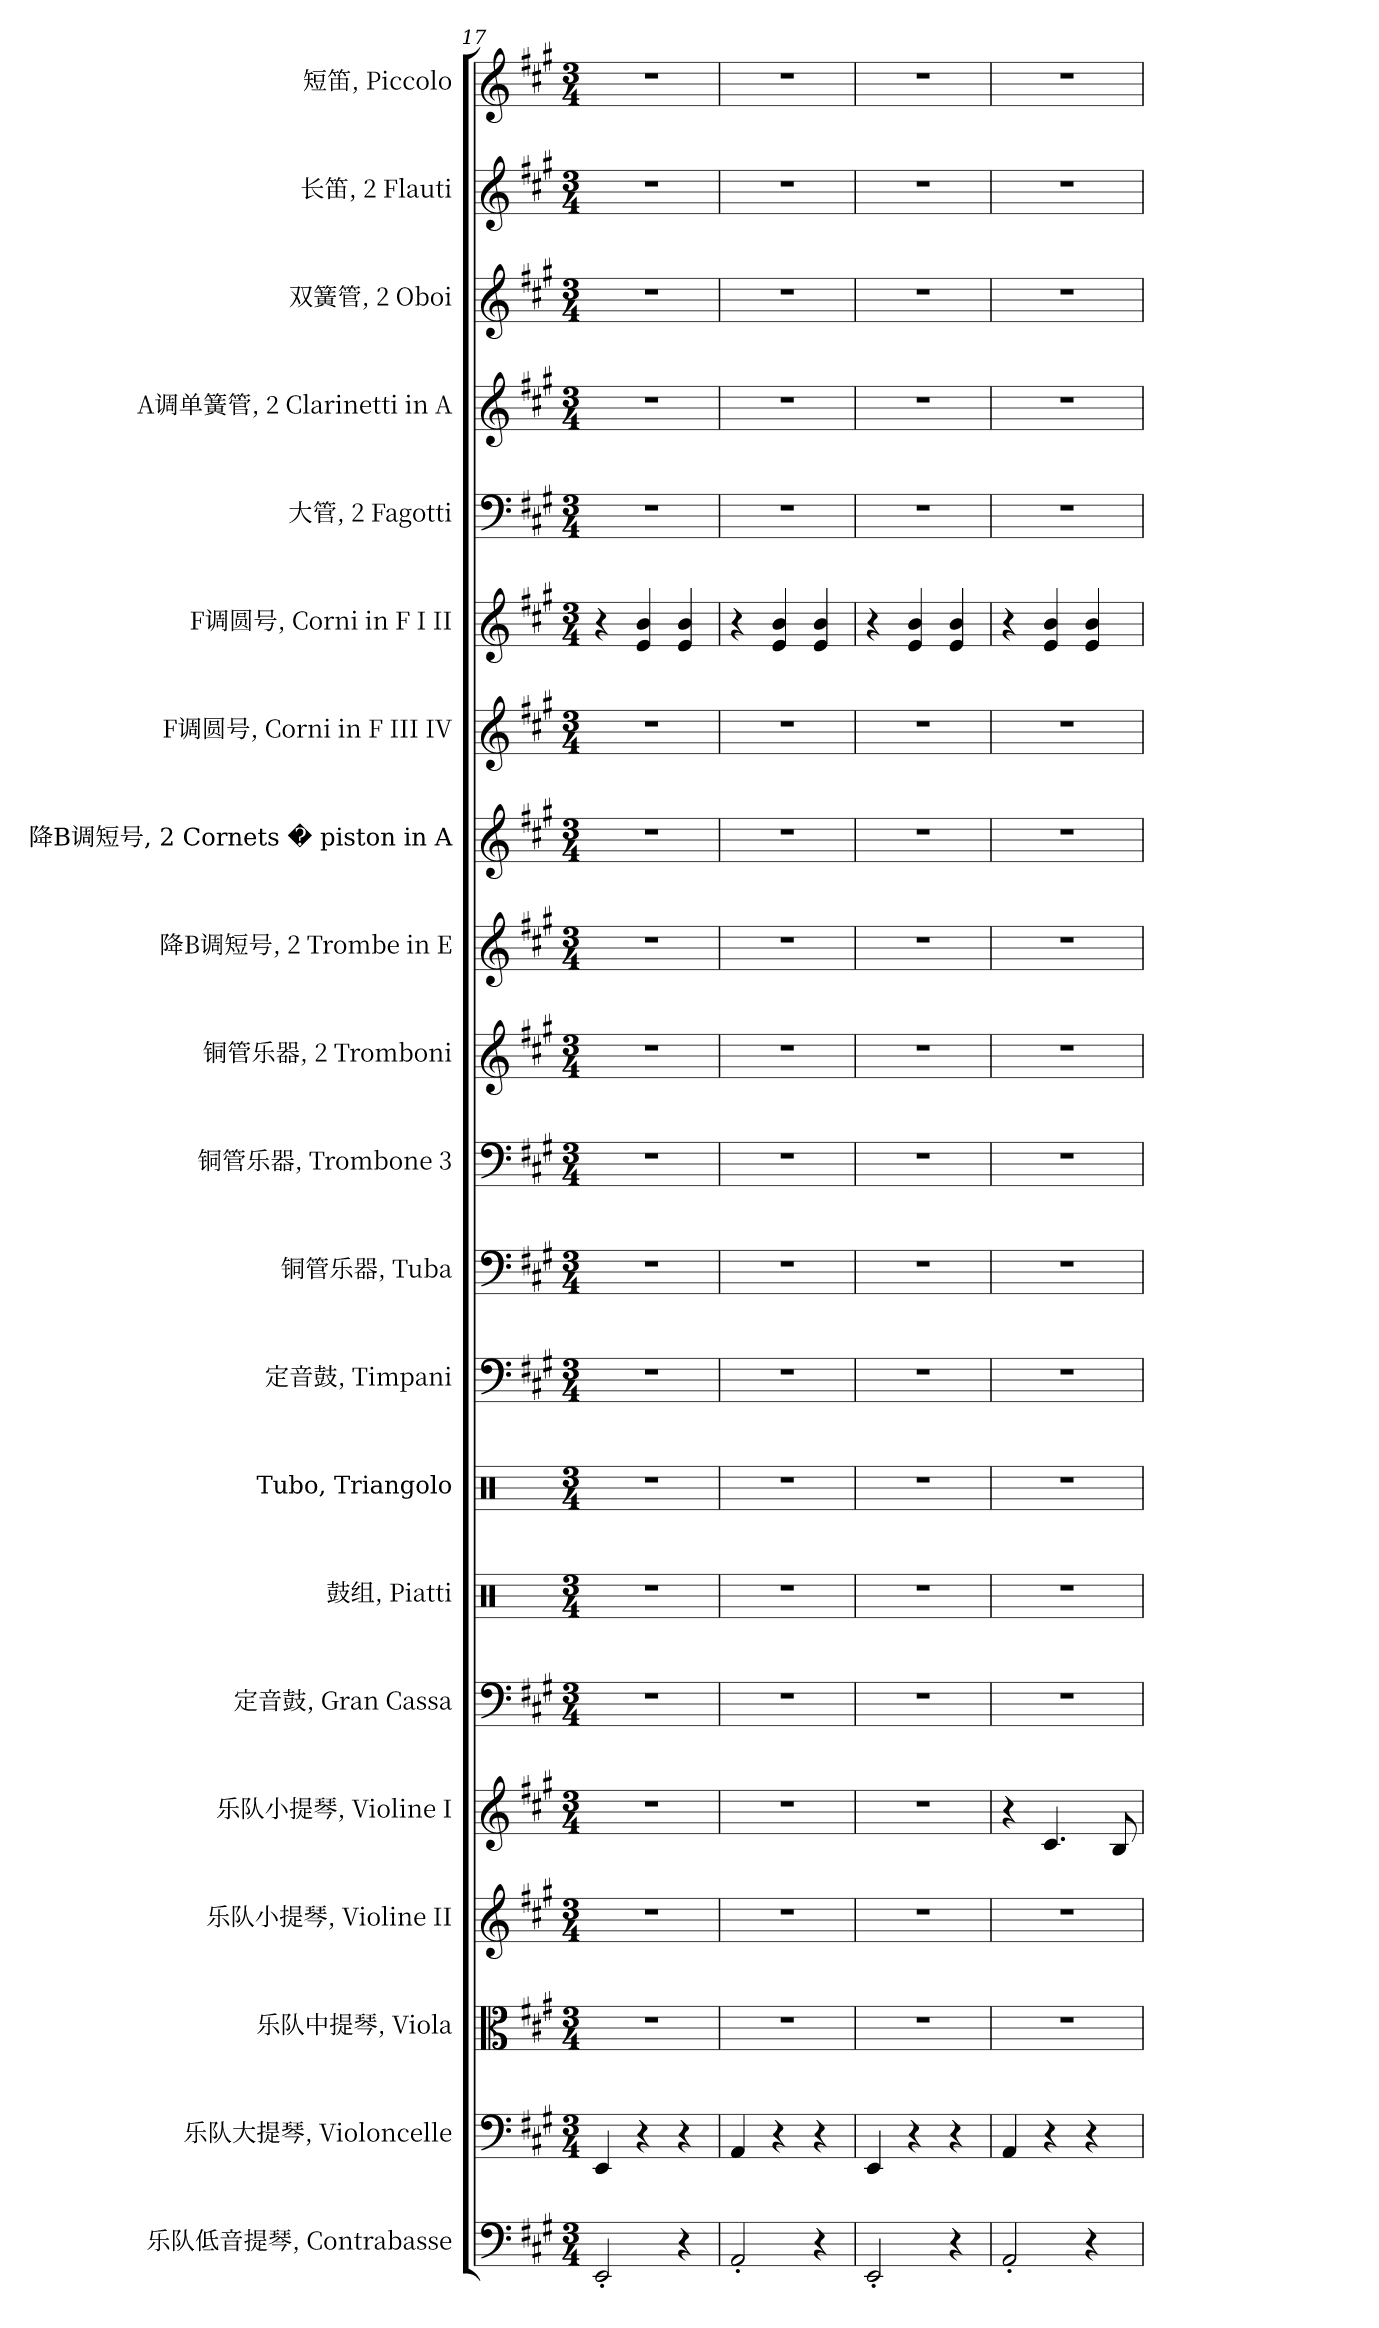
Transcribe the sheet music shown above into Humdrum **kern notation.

**kern	**kern	**kern	**kern	**kern	**kern	**kern	**kern	**kern	**kern	**kern	**kern	**kern	**kern	**kern	**kern	**kern	**kern	**kern	**kern	**kern
*part21	*part20	*part19	*part18	*part17	*part16	*part15	*part14	*part13	*part12	*part11	*part10	*part9	*part8	*part7	*part6	*part5	*part4	*part3	*part2	*part1
*staff21	*staff20	*staff19	*staff18	*staff17	*staff16	*staff15	*staff14	*staff13	*staff12	*staff11	*staff10	*staff9	*staff8	*staff7	*staff6	*staff5	*staff4	*staff3	*staff2	*staff1
*I"乐队低音提琴, Contrabasse	*I"乐队大提琴, Violoncelle	*I"乐队中提琴, Viola	*I"乐队小提琴, Violine II	*I"乐队小提琴, Violine I	*I"定音鼓, Gran Cassa	*I"鼓组, Piatti	*I"Tubo, Triangolo	*I"定音鼓, Timpani	*I"铜管乐器, Tuba	*I"铜管乐器, Trombone 3	*I"铜管乐器, 2 Tromboni	*I"降B调短号, 2 Trombe in E	*I"降B调短号, 2 Cornets � piston in A	*I"F调圆号, Corni in F III IV	*I"F调圆号, Corni in F I II	*I"大管, 2 Fagotti	*I"A调单簧管, 2 Clarinetti in A	*I"双簧管, 2 Oboi	*I"长笛, 2 Flauti	*I"短笛, Piccolo
*I'Cbs.	*	*	*	*	*	*	*I'Tu.	*I'Timp.	*	*	*	*	*I'B♭ Cnt.	*	*	*	*I'A Cl.	*I'Ob.	*I'Fl.	*I'Picc.
*clefF4	*clefF4	*clefC3	*clefG2	*clefG2	*clefF4	*clefX	*clefX	*clefF4	*clefF4	*clefF4	*clefG2	*clefG2	*clefG2	*clefG2	*clefG2	*clefF4	*clefG2	*clefG2	*clefG2	*clefG2
*ITrd7c12	*	*	*	*	*	*	*	*	*	*	*	*ITrd1c2	*ITrd1c2	*ITrd4c7	*ITrd4c7	*	*ITrd2c3	*	*	*ITrd-7c-12
*k[f#c#g#]	*k[f#c#g#]	*k[f#c#g#]	*k[f#c#g#]	*k[f#c#g#]	*k[f#c#g#]	*k[]	*k[]	*k[f#c#g#]	*k[f#c#g#]	*k[f#c#g#]	*k[f#c#g#]	*k[f#]	*k[f#]	*k[f#c#]	*k[f#c#]	*k[f#c#g#]	*k[f#c#g#d#a#e#]	*k[f#c#g#]	*k[f#c#g#]	*k[f#c#g#]
*M3/4	*M3/4	*M3/4	*M3/4	*M3/4	*M3/4	*M3/4	*M3/4	*M3/4	*M3/4	*M3/4	*M3/4	*M3/4	*M3/4	*M3/4	*M3/4	*M3/4	*M3/4	*M3/4	*M3/4	*M3/4
*MM200	*MM200	*MM200	*MM200	*MM200	*MM200	*MM200	*MM200	*MM200	*MM200	*MM200	*MM200	*MM200	*MM200	*MM200	*MM200	*MM200	*MM200	*MM200	*MM200	*MM200
=17	=17	=17	=17	=17	=17	=17	=17	=17	=17	=17	=17	=17	=17	=17	=17	=17	=17	=17	=17	=17
2EEE'/	4EE/	2.r	2.r	2.r	2.r	2.r	2.r	2.r	2.r	2.r	2.r	2.r	2.r	2.r	4r	2.r	2.r	2.r	2.r	2.r
.	4r	.	.	.	.	.	.	.	.	.	.	.	.	.	4A/ 4e/	.	.	.	.	.
4r	4r	.	.	.	.	.	.	.	.	.	.	.	.	.	4A/ 4e/	.	.	.	.	.
=18	=18	=18	=18	=18	=18	=18	=18	=18	=18	=18	=18	=18	=18	=18	=18	=18	=18	=18	=18	=18
*	*	*	*	*	*	*	*	*	*	*	*	*	*	*	*	*	*	*	*	*MM200
2AAA'/	4AA/	2.r	2.r	2.r	2.r	2.r	2.r	2.r	2.r	2.r	2.r	2.r	2.r	2.r	4r	2.r	2.r	2.r	2.r	2.r
.	4r	.	.	.	.	.	.	.	.	.	.	.	.	.	4A/ 4e/	.	.	.	.	.
4r	4r	.	.	.	.	.	.	.	.	.	.	.	.	.	4A/ 4e/	.	.	.	.	.
=19	=19	=19	=19	=19	=19	=19	=19	=19	=19	=19	=19	=19	=19	=19	=19	=19	=19	=19	=19	=19
*	*	*	*	*	*	*	*	*	*	*	*	*	*	*	*	*	*	*	*	*MM200
2EEE'/	4EE/	2.r	2.r	2.r	2.r	2.r	2.r	2.r	2.r	2.r	2.r	2.r	2.r	2.r	4r	2.r	2.r	2.r	2.r	2.r
.	4r	.	.	.	.	.	.	.	.	.	.	.	.	.	4A/ 4e/	.	.	.	.	.
4r	4r	.	.	.	.	.	.	.	.	.	.	.	.	.	4A/ 4e/	.	.	.	.	.
=20	=20	=20	=20	=20	=20	=20	=20	=20	=20	=20	=20	=20	=20	=20	=20	=20	=20	=20	=20	=20
*	*	*	*	*	*	*	*	*	*	*	*	*	*	*	*	*	*	*	*	*MM200
2AAA'/	4AA/	2.r	2.r	4r	2.r	2.r	2.r	2.r	2.r	2.r	2.r	2.r	2.r	2.r	4r	2.r	2.r	2.r	2.r	2.r
.	4r	.	.	4.c#/	.	.	.	.	.	.	.	.	.	.	4A/ 4e/	.	.	.	.	.
4r	4r	.	.	.	.	.	.	.	.	.	.	.	.	.	4A/ 4e/	.	.	.	.	.
.	.	.	.	8B/	.	.	.	.	.	.	.	.	.	.	.	.	.	.	.	.
=	=	=	=	=	=	=	=	=	=	=	=	=	=	=	=	=	=	=	=	=
*-	*-	*-	*-	*-	*-	*-	*-	*-	*-	*-	*-	*-	*-	*-	*-	*-	*-	*-	*-	*-
